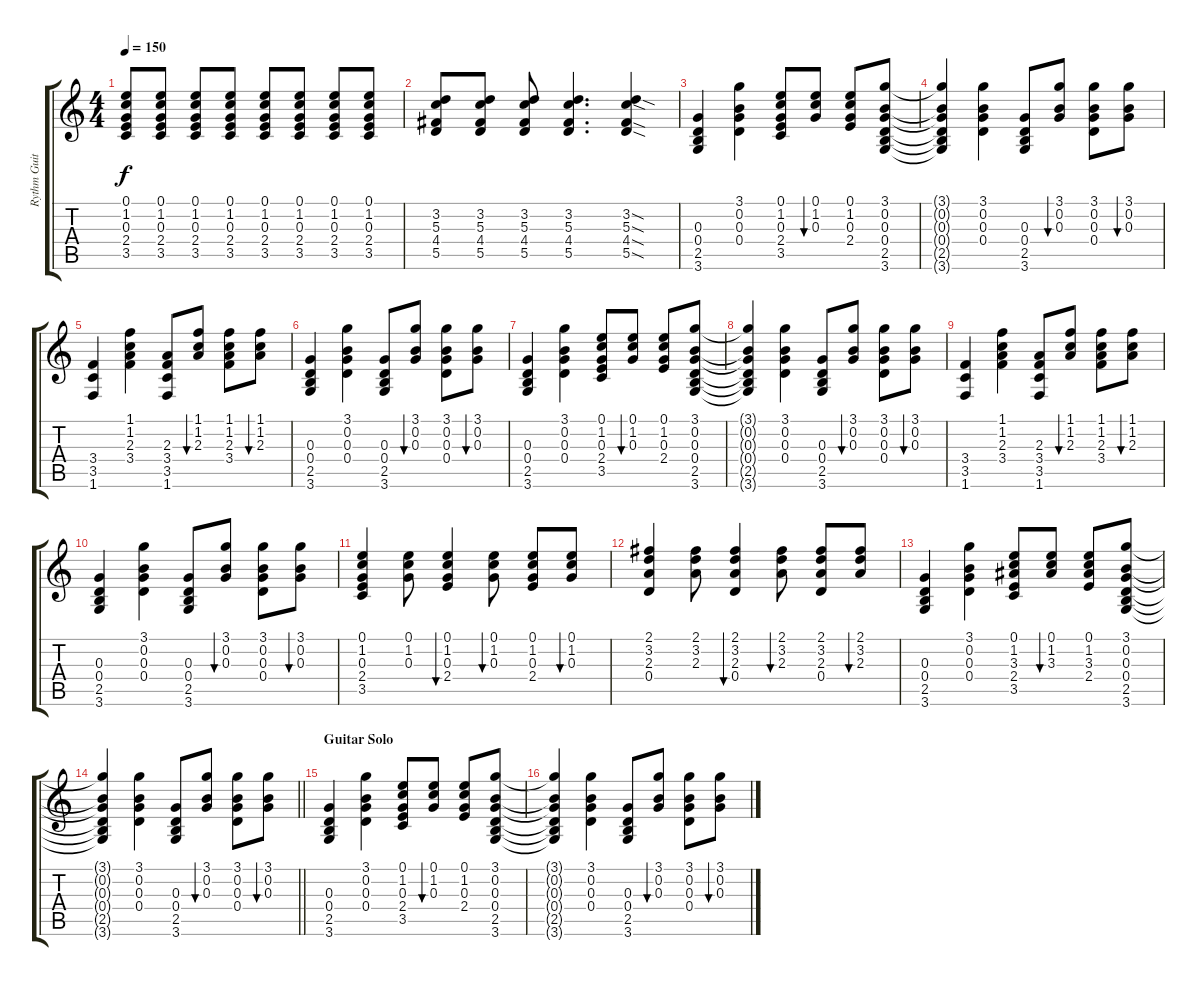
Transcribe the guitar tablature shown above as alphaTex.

\track ("Rythm Guitar" "Rythm Guit") {instrument electricguitarclean}
\staff {score tabs}
\tuning (E4 B3 G3 D3 A2 E2) {hide}
\ts (4 4)
\tempo 150
\clef g2
\ks c
(0.1 1.2 0.3 2.4 3.5).8{dy f} (0.1 1.2 0.3 2.4 3.5).8 (0.1 1.2 0.3 2.4 3.5).8 (0.1 1.2 0.3 2.4 3.5).8 (0.1 1.2 0.3 2.4 3.5).8 (0.1 1.2 0.3 2.4 3.5).8 (0.1 1.2 0.3 2.4 3.5).8 (0.1 1.2 0.3 2.4 3.5).8 |
(3.2 5.3 4.4 5.5).8 (3.2 5.3 4.4 5.5).8 (3.2 5.3 4.4 5.5).8 (3.2 5.3 4.4 5.5).4{d} (3.2{sod} 5.3{sod} 4.4{sod} 5.5{sod}).4 |
(0.3 0.4 2.5 3.6).4 (3.1 0.2 0.3 0.4).4 (0.1 1.2 0.3 2.4 3.5).8 (0.1 1.2 0.3).8{bu 60} (0.1 1.2 0.3 2.4).8 (3.1 0.2 0.3 0.4 2.5 3.6).8 |
(3.1{t} 0.2{t} 0.3{t} 0.4{t} 2.5{t} 3.6{t}).4 (3.1 0.2 0.3 0.4).4 (0.3 0.4 2.5 3.6).8 (3.1 0.2 0.3).8{bu 60} (3.1 0.2 0.3 0.4).8 (3.1 0.2 0.3).8{bu 60} |
(3.4 3.5 1.6).4 (1.1 1.2 2.3 3.4).4 (2.3 3.4 3.5 1.6).8 (1.1 1.2 2.3).8{bu 60} (1.1 1.2 2.3 3.4).8 (1.1 1.2 2.3).8{bu 60} |
(0.3 0.4 2.5 3.6).4 (3.1 0.2 0.3 0.4).4 (0.3 0.4 2.5 3.6).8 (3.1 0.2 0.3).8{bu 60} (3.1 0.2 0.3 0.4).8 (3.1 0.2 0.3).8{bu 60} |
(0.3 0.4 2.5 3.6).4 (3.1 0.2 0.3 0.4).4 (0.1 1.2 0.3 2.4 3.5).8 (0.1 1.2 0.3).8{bu 60} (0.1 1.2 0.3 2.4).8 (3.1 0.2 0.3 0.4 2.5 3.6).8 |
(3.1{t} 0.2{t} 0.3{t} 0.4{t} 2.5{t} 3.6{t}).4 (3.1 0.2 0.3 0.4).4 (0.3 0.4 2.5 3.6).8 (3.1 0.2 0.3).8{bu 60} (3.1 0.2 0.3 0.4).8 (3.1 0.2 0.3).8{bu 60} |
(3.4 3.5 1.6).4 (1.1 1.2 2.3 3.4).4 (2.3 3.4 3.5 1.6).8 (1.1 1.2 2.3).8{bu 60} (1.1 1.2 2.3 3.4).8 (1.1 1.2 2.3).8{bu 60} |
(0.3 0.4 2.5 3.6).4 (3.1 0.2 0.3 0.4).4 (0.3 0.4 2.5 3.6).8 (3.1 0.2 0.3).8{bu 60} (3.1 0.2 0.3 0.4).8 (3.1 0.2 0.3).8{bu 60} |
(0.1 1.2 0.3 2.4 3.5).4 (0.1 1.2 0.3).8 (0.1 1.2 0.3 2.4).4{bu 60} (0.1 1.2 0.3).8{bu 30} (0.1 1.2 0.3 2.4).8 (0.1 1.2 0.3).8{bu 30} |
(2.1 3.2 2.3 0.4).4 (2.1 3.2 2.3).8 (2.1 3.2 2.3 0.4).4{bu 30} (2.1 3.2 2.3).8{bu 30} (2.1 3.2 2.3 0.4).8 (2.1 3.2 2.3).8{bu 30} |
(0.3 0.4 2.5 3.6).4 (3.1 0.2 0.3 0.4).4 (0.1 1.2 3.3 2.4 3.5).8 (0.1 1.2 3.3).8{bu 60} (0.1 1.2 3.3 2.4).8 (3.1 0.2 0.3 0.4 2.5 3.6).8 |
\barLineRight lightlight
(3.1{t} 0.2{t} 0.3{t} 0.4{t} 2.5{t} 3.6{t}).4 (3.1 0.2 0.3 0.4).4 (0.3 0.4 2.5 3.6).8 (3.1 0.2 0.3).8{bu 60} (3.1 0.2 0.3 0.4).8 (3.1 0.2 0.3).8{bu 60} |
\section ("" "Guitar Solo")
(0.3 0.4 2.5 3.6).4 (3.1 0.2 0.3 0.4).4 (0.1 1.2 0.3 2.4 3.5).8 (0.1 1.2 0.3).8{bu 60} (0.1 1.2 0.3 2.4).8 (3.1 0.2 0.3 0.4 2.5 3.6).8 |
(3.1{t} 0.2{t} 0.3{t} 0.4{t} 2.5{t} 3.6{t}).4 (3.1 0.2 0.3 0.4).4 (0.3 0.4 2.5 3.6).8 (3.1 0.2 0.3).8{bu 60} (3.1 0.2 0.3 0.4).8 (3.1 0.2 0.3).8{bu 60}
